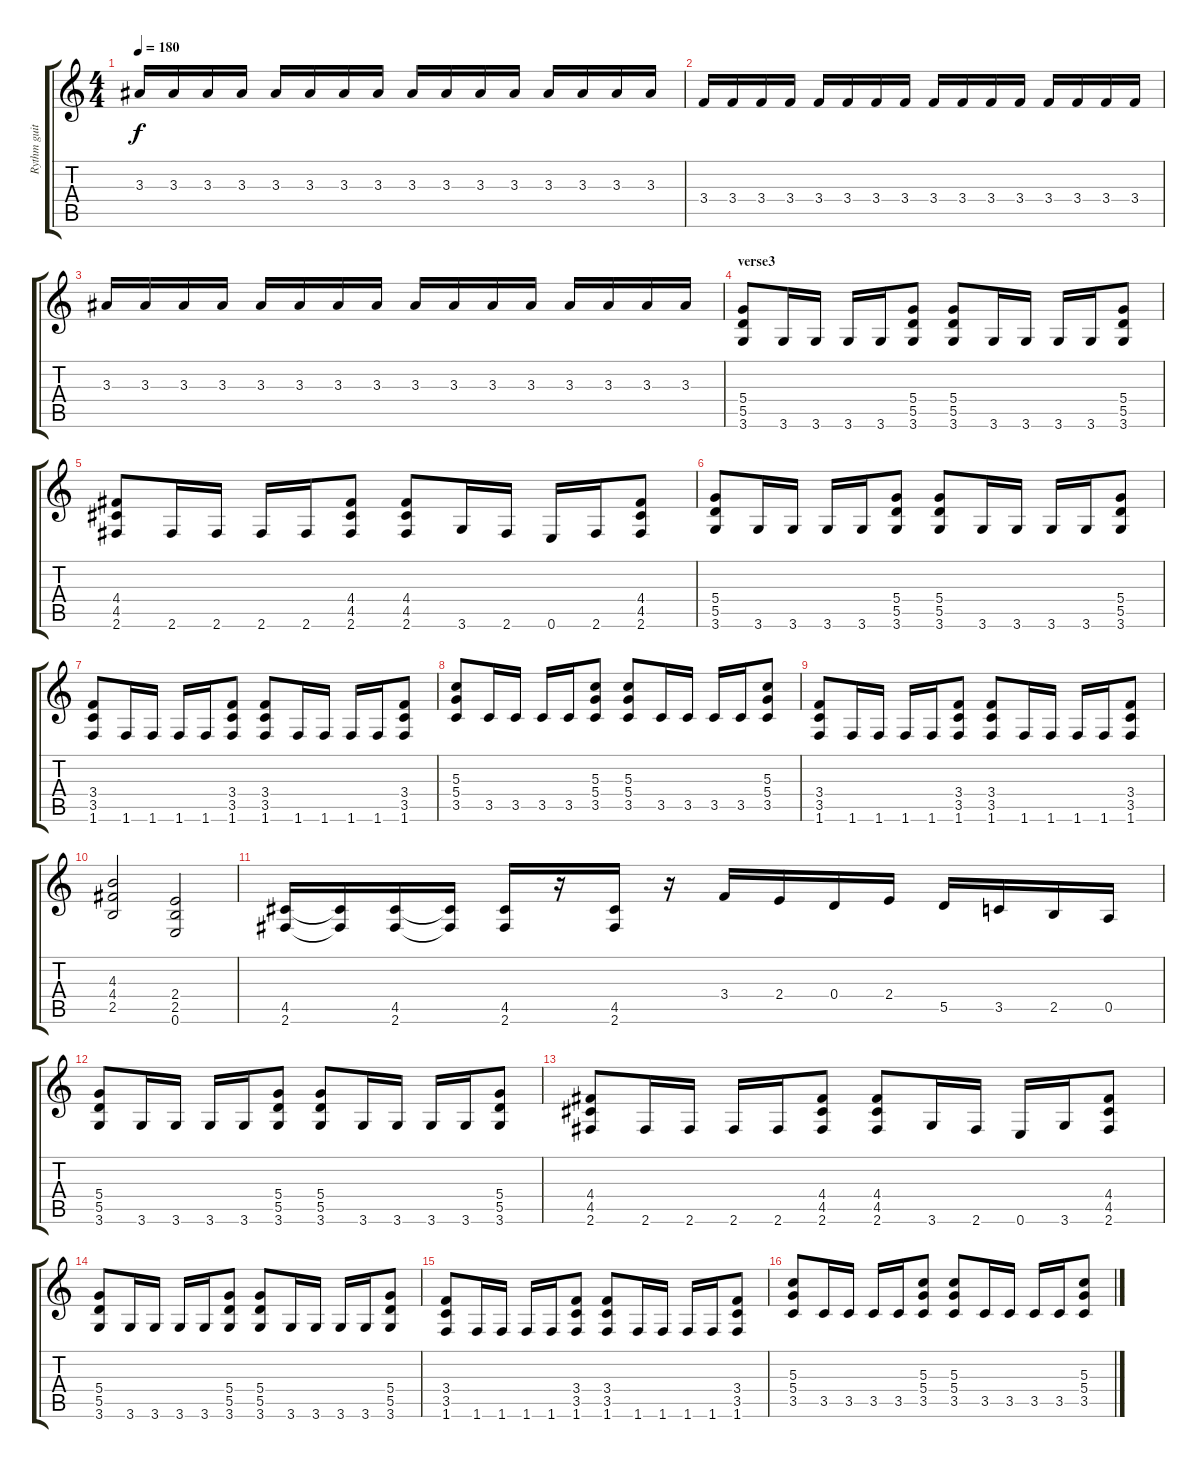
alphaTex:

\track ("Rythm guitar" "Rythm guit") {instrument distortionguitar}
\staff {score tabs}
\tuning (E4 B3 G3 D3 A2 E2) {hide}
\ts (4 4)
\tempo 180
\clef g2
\ks c
3.3.16{dy f} 3.3.16 3.3.16 3.3.16 3.3.16 3.3.16 3.3.16 3.3.16 3.3.16 3.3.16 3.3.16 3.3.16 3.3.16 3.3.16 3.3.16 3.3.16 |
3.4.16 3.4.16 3.4.16 3.4.16 3.4.16 3.4.16 3.4.16 3.4.16 3.4.16 3.4.16 3.4.16 3.4.16 3.4.16 3.4.16 3.4.16 3.4.16 |
3.3.16 3.3.16 3.3.16 3.3.16 3.3.16 3.3.16 3.3.16 3.3.16 3.3.16 3.3.16 3.3.16 3.3.16 3.3.16 3.3.16 3.3.16 3.3.16 |
\section ("" "verse3")
(5.4 5.5 3.6).8 3.6.16 3.6.16 3.6.16 3.6.16 (5.4 5.5 3.6).8 (5.4 5.5 3.6).8 3.6.16 3.6.16 3.6.16 3.6.16 (5.4 5.5 3.6).8 |
(4.4 4.5 2.6).8 2.6.16 2.6.16 2.6.16 2.6.16 (4.4 4.5 2.6).8 (4.4 4.5 2.6).8 3.6.16 2.6.16 0.6.16 2.6.16 (4.4 4.5 2.6).8 |
(5.4 5.5 3.6).8 3.6.16 3.6.16 3.6.16 3.6.16 (5.4 5.5 3.6).8 (5.4 5.5 3.6).8 3.6.16 3.6.16 3.6.16 3.6.16 (5.4 5.5 3.6).8 |
(3.4 3.5 1.6).8 1.6.16 1.6.16 1.6.16 1.6.16 (3.4 3.5 1.6).8 (3.4 3.5 1.6).8 1.6.16 1.6.16 1.6.16 1.6.16 (3.4 3.5 1.6).8 |
(5.3 5.4 3.5).8 3.5.16 3.5.16 3.5.16 3.5.16 (5.3 5.4 3.5).8 (5.3 5.4 3.5).8 3.5.16 3.5.16 3.5.16 3.5.16 (5.3 5.4 3.5).8 |
(3.4 3.5 1.6).8 1.6.16 1.6.16 1.6.16 1.6.16 (3.4 3.5 1.6).8 (3.4 3.5 1.6).8 1.6.16 1.6.16 1.6.16 1.6.16 (3.4 3.5 1.6).8 |
(4.3 4.4 2.5).2 (2.4 2.5 0.6).2 |
(4.5 2.6).16 (4.5{t} 2.6{t}).16 (4.5 2.6).16 (4.5{t} 2.6{t}).16 (4.5 2.6).16 r.16 (4.5 2.6).16 r.16 3.4.16 2.4.16 0.4.16 2.4.16 5.5.16 3.5.16 2.5.16 0.5.16 |
(5.4 5.5 3.6).8 3.6.16 3.6.16 3.6.16 3.6.16 (5.4 5.5 3.6).8 (5.4 5.5 3.6).8 3.6.16 3.6.16 3.6.16 3.6.16 (5.4 5.5 3.6).8 |
(4.4 4.5 2.6).8 2.6.16 2.6.16 2.6.16 2.6.16 (4.4 4.5 2.6).8 (4.4 4.5 2.6).8 3.6.16 2.6.16 0.6.16 3.6.16 (4.4 4.5 2.6).8 |
(5.4 5.5 3.6).8 3.6.16 3.6.16 3.6.16 3.6.16 (5.4 5.5 3.6).8 (5.4 5.5 3.6).8 3.6.16 3.6.16 3.6.16 3.6.16 (5.4 5.5 3.6).8 |
(3.4 3.5 1.6).8 1.6.16 1.6.16 1.6.16 1.6.16 (3.4 3.5 1.6).8 (3.4 3.5 1.6).8 1.6.16 1.6.16 1.6.16 1.6.16 (3.4 3.5 1.6).8 |
(5.3 5.4 3.5).8 3.5.16 3.5.16 3.5.16 3.5.16 (5.3 5.4 3.5).8 (5.3 5.4 3.5).8 3.5.16 3.5.16 3.5.16 3.5.16 (5.3 5.4 3.5).8
